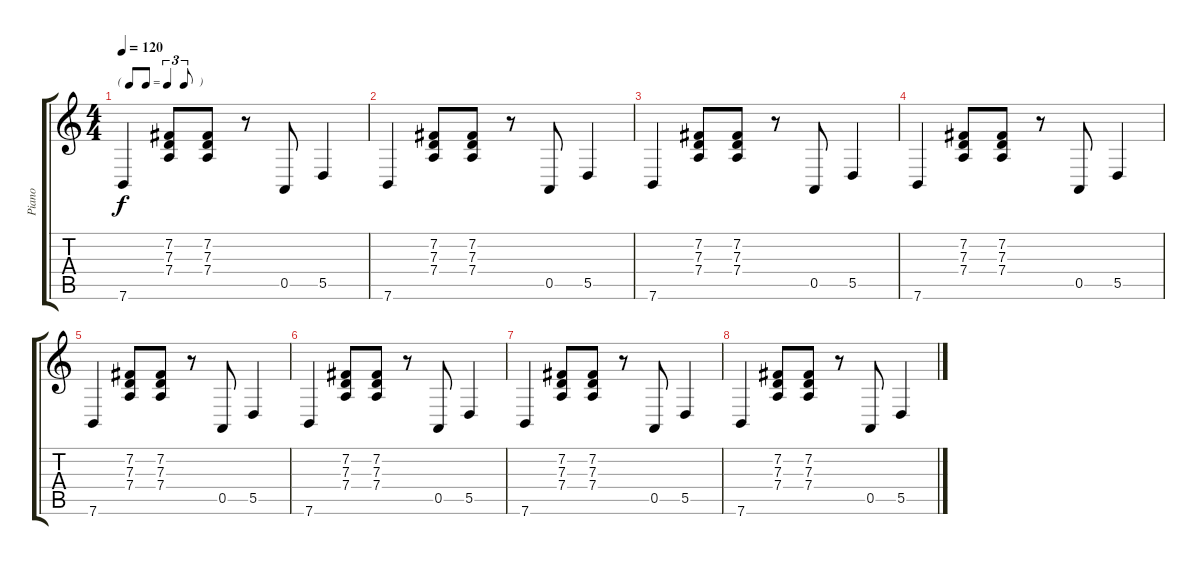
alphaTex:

\track ("Piano" "Piano") {instrument electricpiano2}
\staff {score tabs}
\tuning (E4 B3 G3 D3 A2 E2) {hide}
\ts (4 4)
\tf triplet8th
\tempo 120
\clef g2
\ks c
7.6.4{dy f} (7.2 7.3 7.4).8 (7.2 7.3 7.4).8 r.8 0.5.8 5.5.4 |
7.6.4 (7.2 7.3 7.4).8 (7.2 7.3 7.4).8 r.8 0.5.8 5.5.4 |
7.6.4 (7.2 7.3 7.4).8 (7.2 7.3 7.4).8 r.8 0.5.8 5.5.4 |
7.6.4 (7.2 7.3 7.4).8 (7.2 7.3 7.4).8 r.8 0.5.8 5.5.4 |
7.6.4 (7.2 7.3 7.4).8 (7.2 7.3 7.4).8 r.8 0.5.8 5.5.4 |
7.6.4 (7.2 7.3 7.4).8 (7.2 7.3 7.4).8 r.8 0.5.8 5.5.4 |
7.6.4 (7.2 7.3 7.4).8 (7.2 7.3 7.4).8 r.8 0.5.8 5.5.4 |
7.6.4 (7.2 7.3 7.4).8 (7.2 7.3 7.4).8 r.8 0.5.8 5.5.4
